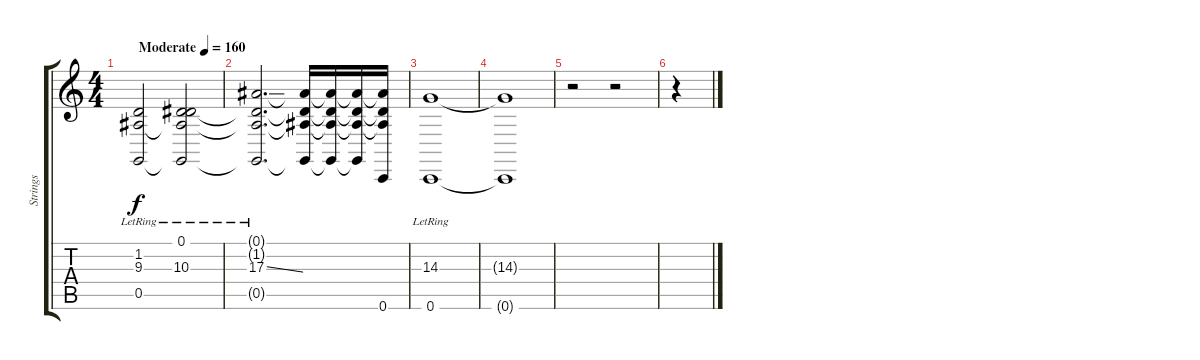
\track ("Strings " "Strings ") {instrument viola}
\staff {score tabs}
\tuning (D4 A3 F3 C3 G2 C2) {hide}
\ts (4 4)
\tempo (160 "Moderate")
\clef g2
\ks c
(1.2 9.3{lr} 0.5).2{dy f instrument viola} (0.1 1.2{t} 10.3{lr} 0.5{t}).2 |
(0.1{t} 1.2{t} 17.3{ss lr} 0.5{t}).2{d beam merge} (0.1{t} 1.2{t} 17.3{t} 0.5{t}).16 (0.1{t} 1.2{t} 17.3{t} 0.5{t}).16{beam merge} (0.1{t} 1.2{t} 17.3{t} 0.5{t}).16 (0.1{t} 1.2{t} 17.3{t} 0.6).16 |
(14.3{lr} 0.6).1 |
(14.3{t} 0.6{t}).1 |
r.2{beam merge} r.2 |
r.4
